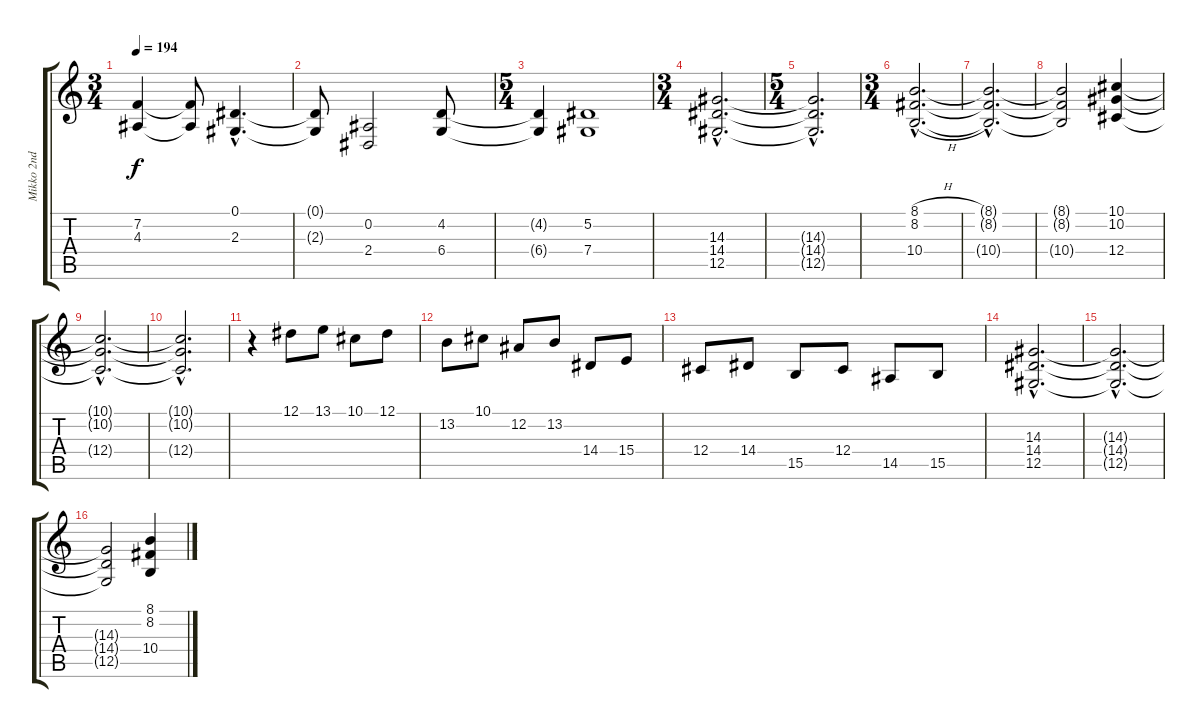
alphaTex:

\track ("Mikko 2nd Keys" "Mikko 2nd ") {instrument stringensemble1}
\staff {score tabs}
\tuning (Eb4 Bb3 Gb3 Db3 Ab2 Eb2) {hide}
\ts (3 4)
\tempo 194
\clef g2
\ks c
(7.2{t} 4.3{t}).4{dy f} (7.2{t} 4.3{t}).8 (0.1{hac} 2.3{hac}).4{d} |
(0.1{t} 2.3{t}).8 (0.2 2.4).2 (4.2 6.4).8 |
\ts (5 4)
(4.2{t} 6.4{t}).4 (5.2 7.4).1 |
\ts (3 4)
(14.3{hac} 14.4{hac} 12.5{hac}).2{d} |
\ts (5 4)
(14.3{hac t} 14.4{hac t} 12.5{hac t}).2{d} |
\ts (3 4)
(8.1{h hac} 8.2{h hac} 10.4{h hac}).2{d} |
(8.1{hac t} 8.2{hac t} 10.4{hac t}).2{d} |
(8.1{t} 8.2{t} 10.4{t}).2 (10.1 10.2 12.4).4 |
(10.1{hac t} 10.2{hac t} 12.4{hac t}).2{d} |
(10.1{hac t} 10.2{hac t} 12.4{hac t}).2{d} |
r.4 12.1.8 13.1.8 10.1.8 12.1.8 |
13.2.8 10.1.8 12.2.8 13.2.8 14.4.8 15.4.8 |
12.4.8 14.4.8 15.5.8 12.4.8 14.5.8 15.5.8 |
(14.3{hac} 14.4{hac} 12.5{hac}).2{d} |
(14.3{hac t} 14.4{hac t} 12.5{hac t}).2{d} |
(14.3{t} 14.4{t} 12.5{t}).2 (8.1 8.2 10.4).4
